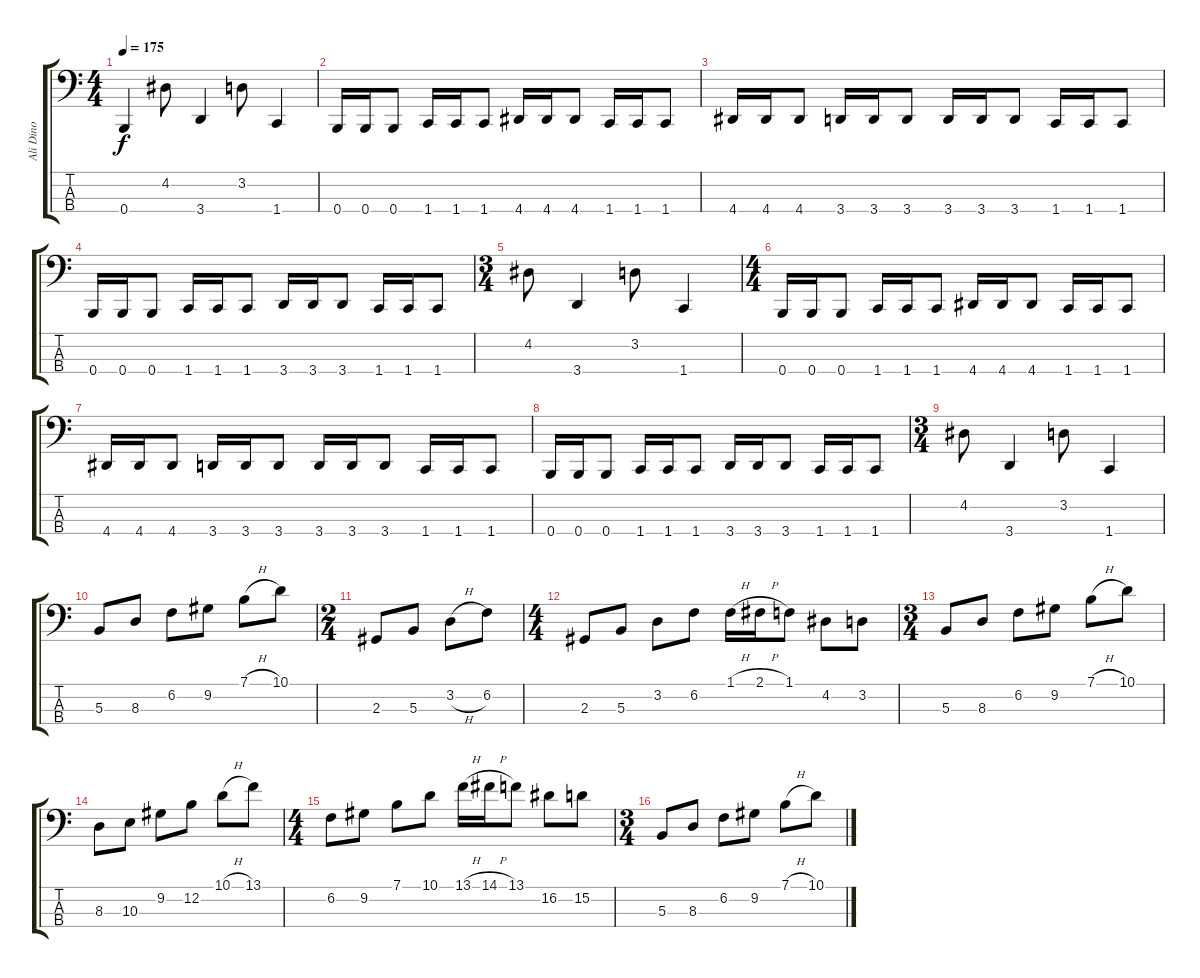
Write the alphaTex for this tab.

\track ("Ali Dino" "Ali Dino") {instrument electricbasspick}
\staff {score tabs}
\tuning (E2 B1 Gb1 B0) {hide}
\ts (4 4)
\tempo 175
\clef f4
\ks c
0.4.4{dy f} 4.2.8 3.4.4 3.2.8 1.4.4 |
0.4.16 0.4.16 0.4.8 1.4.16 1.4.16 1.4.8 4.4.16 4.4.16 4.4.8 1.4.16 1.4.16 1.4.8 |
4.4.16 4.4.16 4.4.8 3.4.16 3.4.16 3.4.8 3.4.16 3.4.16 3.4.8 1.4.16 1.4.16 1.4.8 |
0.4.16 0.4.16 0.4.8 1.4.16 1.4.16 1.4.8 3.4.16 3.4.16 3.4.8 1.4.16 1.4.16 1.4.8 |
\ts (3 4)
4.2.8 3.4.4 3.2.8 1.4.4 |
\ts (4 4)
0.4.16 0.4.16 0.4.8 1.4.16 1.4.16 1.4.8 4.4.16 4.4.16 4.4.8 1.4.16 1.4.16 1.4.8 |
4.4.16 4.4.16 4.4.8 3.4.16 3.4.16 3.4.8 3.4.16 3.4.16 3.4.8 1.4.16 1.4.16 1.4.8 |
0.4.16 0.4.16 0.4.8 1.4.16 1.4.16 1.4.8 3.4.16 3.4.16 3.4.8 1.4.16 1.4.16 1.4.8 |
\ts (3 4)
4.2.8 3.4.4 3.2.8 1.4.4 |
5.3.8 8.3.8 6.2.8 9.2.8 7.1{h}.8 10.1.8 |
\ts (2 4)
2.3.8 5.3.8 3.2{h}.8 6.2.8 |
\ts (4 4)
2.3.8 5.3.8 3.2.8 6.2.8 1.1{h}.16 2.1{h}.16 1.1.8 4.2.8 3.2.8 |
\ts (3 4)
5.3.8 8.3.8 6.2.8 9.2.8 7.1{h}.8 10.1.8 |
8.3.8 10.3.8 9.2.8 12.2.8 10.1{h}.8 13.1.8 |
\ts (4 4)
6.2.8 9.2.8 7.1.8 10.1.8 13.1{h}.16 14.1{h}.16 13.1.8 16.2.8 15.2.8 |
\ts (3 4)
5.3.8 8.3.8 6.2.8 9.2.8 7.1{h}.8 10.1.8
